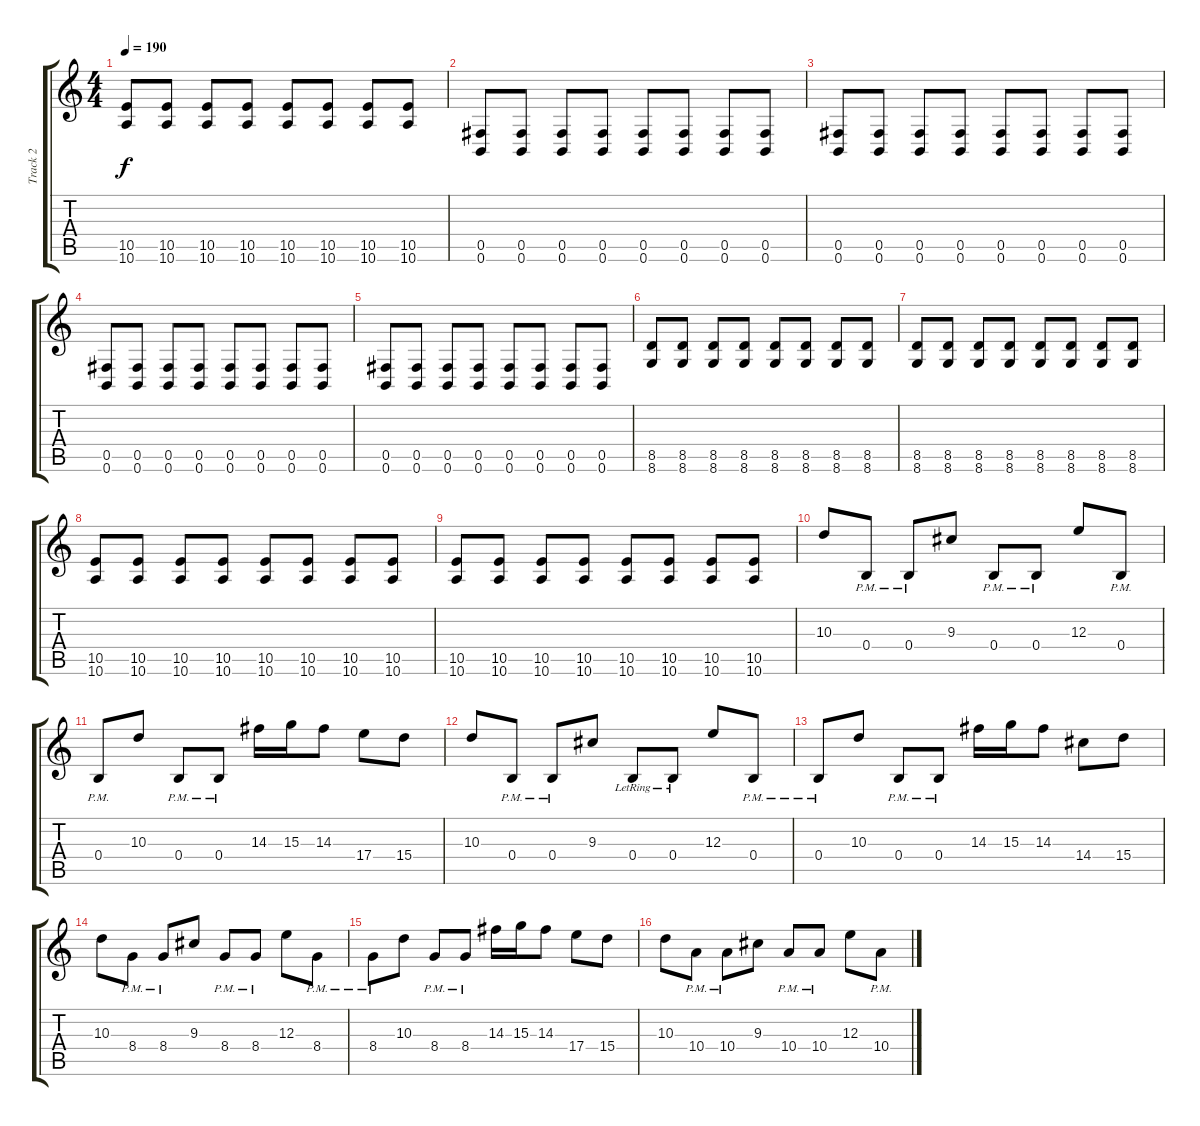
\track ("Track 2" "Track 2") {instrument distortionguitar}
\staff {score tabs}
\tuning (Db4 Ab3 E3 B2 Gb2 B1) {hide}
\ts (4 4)
\tempo 190
\clef g2
\ks c
(10.5 10.6).8{dy f} (10.5 10.6).8 (10.5 10.6).8 (10.5 10.6).8 (10.5 10.6).8 (10.5 10.6).8 (10.5 10.6).8 (10.5 10.6).8 |
(0.5 0.6).8 (0.5 0.6).8 (0.5 0.6).8 (0.5 0.6).8 (0.5 0.6).8 (0.5 0.6).8 (0.5 0.6).8 (0.5 0.6).8 |
(0.5 0.6).8 (0.5 0.6).8 (0.5 0.6).8 (0.5 0.6).8 (0.5 0.6).8 (0.5 0.6).8 (0.5 0.6).8 (0.5 0.6).8 |
(0.5 0.6).8 (0.5 0.6).8 (0.5 0.6).8 (0.5 0.6).8 (0.5 0.6).8 (0.5 0.6).8 (0.5 0.6).8 (0.5 0.6).8 |
(0.5 0.6).8 (0.5 0.6).8 (0.5 0.6).8 (0.5 0.6).8 (0.5 0.6).8 (0.5 0.6).8 (0.5 0.6).8 (0.5 0.6).8 |
(8.5 8.6).8 (8.5 8.6).8 (8.5 8.6).8 (8.5 8.6).8 (8.5 8.6).8 (8.5 8.6).8 (8.5 8.6).8 (8.5 8.6).8 |
(8.5 8.6).8 (8.5 8.6).8 (8.5 8.6).8 (8.5 8.6).8 (8.5 8.6).8 (8.5 8.6).8 (8.5 8.6).8 (8.5 8.6).8 |
(10.5 10.6).8 (10.5 10.6).8 (10.5 10.6).8 (10.5 10.6).8 (10.5 10.6).8 (10.5 10.6).8 (10.5 10.6).8 (10.5 10.6).8 |
(10.5 10.6).8 (10.5 10.6).8 (10.5 10.6).8 (10.5 10.6).8 (10.5 10.6).8 (10.5 10.6).8 (10.5 10.6).8 (10.5 10.6).8 |
10.3.8 0.4{pm}.8 0.4{pm}.8 9.3.8 0.4{pm}.8 0.4{pm}.8 12.3.8 0.4{pm}.8 |
0.4{pm}.8 10.3.8 0.4{pm}.8 0.4{pm}.8 14.3.16 15.3.16 14.3.8 17.4.8 15.4.8 |
10.3.8 0.4{pm}.8 0.4{pm}.8 9.3.8 0.4{lr}.8 0.4{lr}.8 12.3.8 0.4{pm}.8 |
0.4{pm}.8 10.3.8 0.4{pm}.8 0.4{pm}.8 14.3.16 15.3.16 14.3.8 14.4.8 15.4.8 |
10.3.8 8.4{pm}.8 8.4{pm}.8 9.3.8 8.4{pm}.8 8.4{pm}.8 12.3.8 8.4{pm}.8 |
8.4{pm}.8 10.3.8 8.4{pm}.8 8.4{pm}.8 14.3.16 15.3.16 14.3.8 17.4.8 15.4.8 |
10.3.8 10.4{pm}.8 10.4{pm}.8 9.3.8 10.4{pm}.8 10.4{pm}.8 12.3.8 10.4{pm}.8
